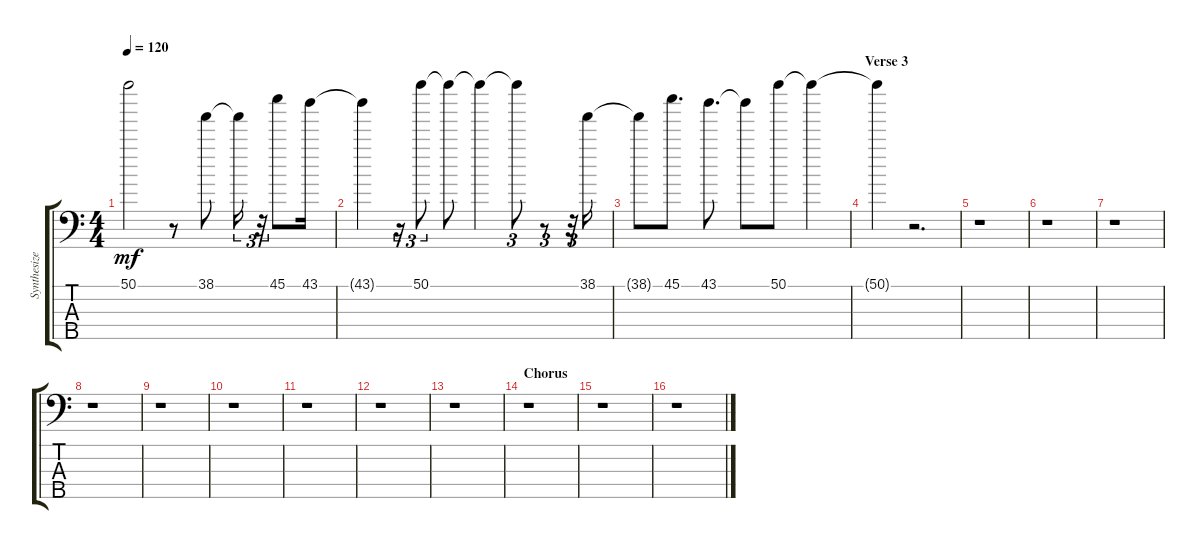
\track ("Synthesizer Bass" "Synthesize") {instrument synthbass1}
\staff {score tabs}
\tuning (G2 D2 A1 E1 B0) {hide}
\ts (4 4)
\tempo 120
\clef f4
\ks aminor
50.1.2{dy mf} r.8 38.1.8 38.1{t}.16{tu (3 2)} r.32{tu (3 2)} 45.1.8 43.1.16 |
43.1{t}.4 r.16{tu (3 2)} 50.1.8{tu (3 2)} 50.1{t}.8 50.1{t}.4 50.1{t}.8{tu (3 2)} r.8{tu (3 2)} r.32{tu (3 2)} 38.1.16 |
38.1{t}.8 45.1.8{d} 43.1.8{d} 43.1{t}.8 50.1.8 50.1{t}.4 |
\section ("" "Verse 3")
50.1{t}.4 r.2{d} |
r.1 |
r.1 |
r.1 |
r.1 |
r.1 |
r.1 |
r.1 |
r.1 |
r.1 |
\section ("" "Chorus")
r.1 |
r.1 |
r.1
